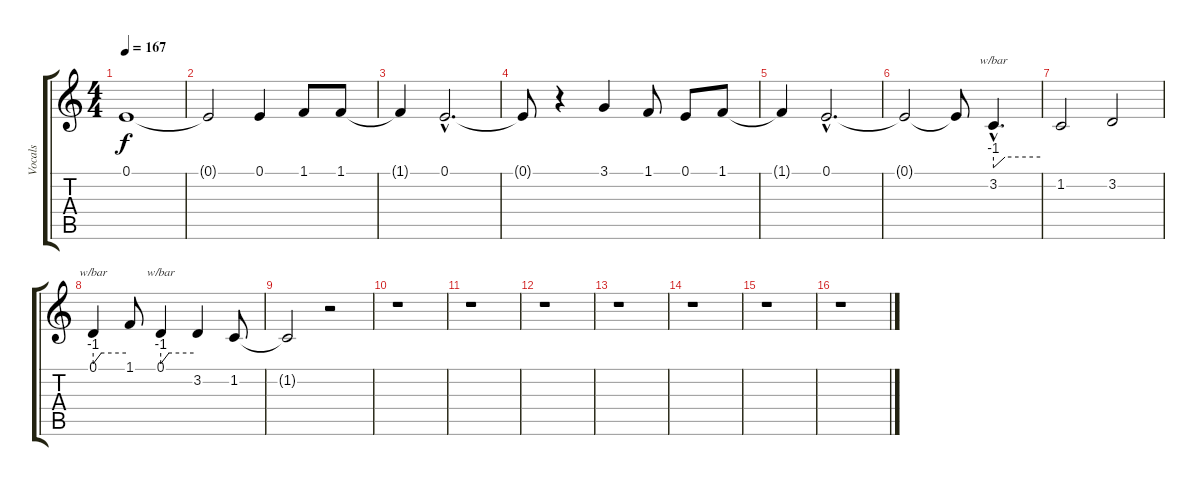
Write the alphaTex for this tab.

\track ("Vocals" "Vocals") {instrument lead1square}
\staff {score tabs}
\tuning (E4 B3 G3 D3 A2 E2) {hide}
\ts (4 4)
\tempo 167
\clef g2
\ks c
0.1{t}.1{dy f} |
0.1{t}.2 0.1.4 1.1.8 1.1.8 |
1.1{t}.4 0.1{hac}.2{d} |
0.1{t}.8 r.4 3.1.4 1.1.8 0.1.8 1.1.8 |
1.1{t}.4 0.1{hac}.2{d} |
0.1{t}.2 0.1{t}.8 3.2{hac}.4{d tbe (custom default 0 -4 15 0 60 0)} |
1.2.2 3.2.2 |
0.1.4{tbe (custom default 0 -4 15 0 60 0)} 1.1.8 0.1.4{tbe (custom default 0 -4 15 0 60 0)} 3.2.4 1.2.8 |
1.2{t}.2 r.2 |
r.1 |
r.1 |
r.1 |
r.1 |
r.1 |
r.1 |
r.1
